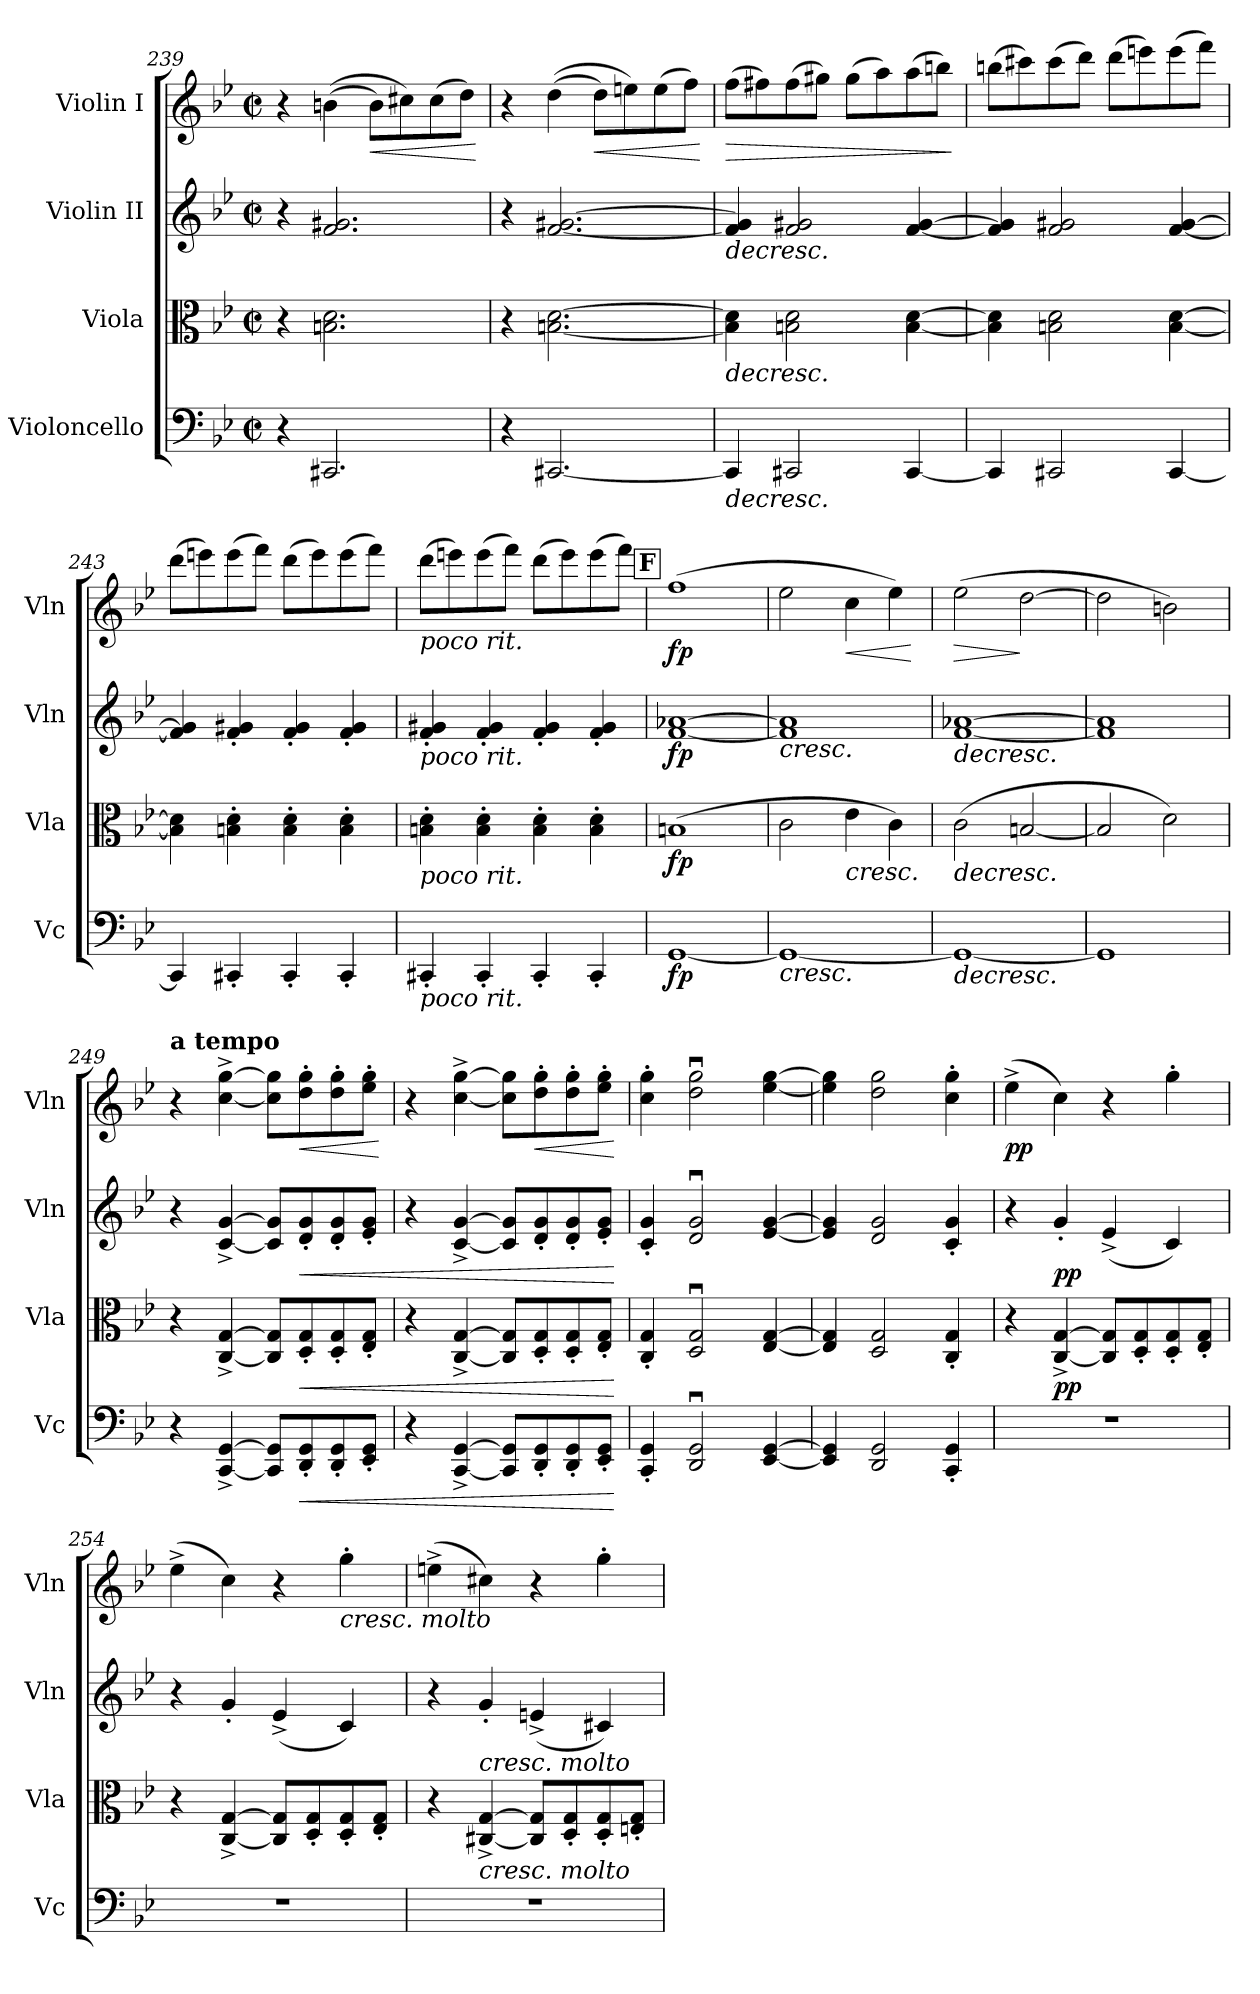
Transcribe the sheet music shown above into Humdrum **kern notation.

**kern	**dynam	**kern	**dynam	**kern	**dynam	**kern	**dynam
*part4	*part4	*part3	*part3	*part2	*part2	*part1	*part1
*staff4	*staff4	*staff3	*staff3	*staff2	*staff2	*staff1	*staff1
*I"Violoncello	*	*I"Viola	*	*I"Violin II	*	*I"Violin I	*
*I'Vc	*	*I'Vla	*	*I'Vln	*	*I'Vln	*
*clefF4	*	*clefC3	*	*clefG2	*	*clefG2	*
*k[b-e-]	*	*k[b-e-]	*	*k[b-e-]	*	*k[b-e-]	*
*M2/2	*	*M2/2	*	*M2/2	*	*M2/2	*
*met(c|)	*	*met(c|)	*	*met(c|)	*	*met(c|)	*
=239	=239	=239	=239	=239	=239	=239	=239
4r	.	4r	.	4r	.	4r	.
2.CC#X/	.	2.Bn\ 2.d\	.	2.f/ 2.g#X/	.	(>(>4bn\	.
!	!	!	!	!	!	!	!LO:HP:b
.	.	.	.	.	.	8b\L)	<
.	.	.	.	.	.	8cc#X\)	.
.	.	.	.	.	.	(>8cc#\	.
.	.	.	.	.	.	8dd\J)	.
.	.	.	.	.	.	.	[
!!LO:LB:g=z
=240	=240	=240	=240	=240	=240	=240	=240
4r	.	4r	.	4r	.	4r	.
[2.CC#X/	.	[2.Bn\ [2.d\	.	[2.f/ [2.g#X/	.	(<(>4dd\	.
!	!	!	!	!	!	!	!LO:HP:b
.	.	.	.	.	.	8dd\L)	<
.	.	.	.	.	.	8een\)	.
.	.	.	.	.	.	(>8ee\	.
.	.	.	.	.	.	8ff\J)	.
.	.	.	.	.	.	.	[
=241	=241	=241	=241	=241	=241	=241	=241
!	!LO:HP:b	!	!LO:HP:b	!	!LO:HP:b	!	!LO:HP:b
4CC#/]	>	4B\] 4d\]	>	4f/] 4g#/]	>	(>8ff\L	>
.	.	.	.	.	.	8ff#X\)	.
2CC#X/	.	2Bn\ 2d\	.	2f/ 2g#X/	.	(>8ff#\	.
.	.	.	.	.	.	8gg#X\J)	.
.	.	.	.	.	.	(>8gg#\L	.
.	.	.	.	.	.	8aa\)	.
[4CC#/	.	[4B\ [4d\	.	[4f/ [4g#/	.	(>8aa\	.
.	.	.	.	.	.	8bbn\J)	.
.	.	.	.	.	.	.	]
=242	=242	=242	=242	=242	=242	=242	=242
4CC#/]	.	4B\] 4d\]	.	4f/] 4g#/]	.	(>8bbn\L	.
.	.	.	.	.	.	8ccc#X\)	.
2CC#X/	.	2Bn\ 2d\	.	2f/ 2g#X/	.	(>8ccc#\	.
.	.	.	.	.	.	8ddd\J)	.
.	.	.	.	.	.	(>8ddd\L	.
.	.	.	.	.	.	8eeen\)	.
[4CC#/	.	[4B\ [4d\	.	[4f/ [4g#/	.	(>8eee\	.
.	.	.	.	.	.	8fff\J)	.
=243	=243	=243	=243	=243	=243	=243	=243
4CC#/]	.	4B\] 4d\]	.	4f/] 4g#/]	.	(>8ddd\L	.
.	.	.	.	.	.	8eeen\)	.
4CC#X'/	.	4Bn\' 4d\'	.	4f/' 4g#X/'	.	(>8eee\	.
.	.	.	.	.	.	8fff\J)	.
4CC#'/	.	4B\' 4d\'	.	4f/' 4g#/'	.	(>8ddd\L	.
.	.	.	.	.	.	8eee\)	.
4CC#'/	.	4B\' 4d\'	.	4f/' 4g#/'	.	(>8eee\	.
.	.	.	.	.	.	8fff\J)	.
!!LO:PB:g=z
=244	=244	=244	=244	=244	=244	=244	=244
!	!	!	!	!	!	!LO:TX:b:i:t=poco rit.	!
!	!	!	!	!LO:TX:b:i:t=poco rit.	!	!	!
!	!	!LO:TX:b:i:t=poco rit.	!	!	!	!	!
!LO:TX:b:i:t=poco rit.	!	!	!	!	!	!	!
4CC#X'/	.	4Bn\' 4d\'	.	4f/' 4g#X/'	.	(>8ddd\L	.
.	.	.	.	.	.	8eeen\)	.
4CC#'/	.	4B\' 4d\'	.	4f/' 4g#/'	.	(>8eee\	.
.	.	.	.	.	.	8fff\J)	.
4CC#'/	.	4B\' 4d\'	.	4f/' 4g#/'	.	(>8ddd\L	.
.	.	.	.	.	.	8eee\)	.
4CC#'/	.	4B\' 4d\'	.	4f/' 4g#/'	.	(>8eee\	.
.	.	.	.	.	.	8fff\J)	.
!!LO:REH:place=s1:a:B:fs=14:t=F
=245	=245	=245	=245	=245	=245	=245	=245
!	!LO:DY:b	!	!LO:DY:b	!	!LO:DY:b	!	!LO:DY:b
[1GG	fp	(>1Bn	fp	[1f [1a-X	fp	(>1ff	fp
=246	=246	=246	=246	=246	=246	=246	=246
!	!LO:HP:b	!	!	!	!LO:HP:b	!	!
1GG_	<	2c\	.	1f] 1a-]	<	2ee-\	.
!	!	!	!LO:HP:b	!	!	!	!LO:HP:b
.	.	4e-\	<	.	.	4cc\	<
.	.	4c\)	.	.	.	4ee-\)	.
.	]	.	]	.	]	.	[
=247	=247	=247	=247	=247	=247	=247	=247
!	!LO:HP:b	!	!LO:HP:b	!	!LO:HP:b	!	!LO:HP:b
1GG_	>	(>2c\	>	[1f [1a-X	>	(>2ee-\	>
.	.	[2Bn/	[	.	.	[2dd\	]
.	[	.	.	.	[	.	.
=248	=248	=248	=248	=248	=248	=248	=248
1GG]	.	2B/]	.	1f] 1a-]	.	2dd\]	.
.	.	2d\)	.	.	.	2bn\)	.
=249	=249	=249	=249	=249	=249	=249	=249
!	!	!	!	!	!	!LO:TX:a:B:t=a tempo	!
4r	.	4r	.	4r	.	4r	.
!	!LO:DY:b	!	!LO:DY:b	!	!LO:DY:b	!	!LO:DY:b
[4CC/^ [4GG/^	other-dynamics	[4C/^ [4G/^	other-dynamics	[4c/^ [4g/^	other-dynamics	[4cc\^ [4gg\^	other-dynamics
8CC/] 8GG/]L	.	8C/] 8G/]L	.	8c/] 8g/]L	.	8cc\] 8gg\]L	.
!	!LO:HP:b	!	!LO:HP:b	!	!LO:HP:b	!	!LO:HP:b
8DD/' 8GG/'	<	8D/' 8G/'	<	8d/' 8g/'	<	8dd\' 8gg\'	<
8DD/' 8GG/'	.	8D/' 8G/'	.	8d/' 8g/'	.	8dd\' 8gg\'	.
8EE-/' 8GG/'J	.	8E-/' 8G/'J	.	8e-/' 8g/'J	.	8ee-\' 8gg\'J	.
.	]	.	]	.	]	.	[
=250	=250	=250	=250	=250	=250	=250	=250
4r	.	4r	.	4r	.	4r	.
[4CC/^ [4GG/^	.	[4C/^ [4G/^	.	[4c/^ [4g/^	.	[4cc\^ [4gg\^	.
8CC/] 8GG/]L	.	8C/] 8G/]L	.	8c/] 8g/]L	.	8cc\] 8gg\]L	.
!	!	!	!	!	!	!	!LO:HP:b
8DD/' 8GG/'	.	8D/' 8G/'	.	8d/' 8g/'	.	8dd\' 8gg\'	<
8DD/' 8GG/'	.	8D/' 8G/'	.	8d/' 8g/'	.	8dd\' 8gg\'	.
8EE-/' 8GG/'J	.	8E-/' 8G/'J	.	8e-/' 8g/'J	.	8ee-\' 8gg\'J	.
.	[	.	[	.	[	.	[
!!LO:LB:g=z
=251	=251	=251	=251	=251	=251	=251	=251
4CC/' 4GG/'	.	4C/' 4G/'	.	4c/' 4g/'	.	4cc\' 4gg\'	.
2DD/u 2GG/u	.	2D/u 2G/u	.	2d/u 2g/u	.	2dd\u 2gg\u	.
[4EE-/ [4GG/	.	[4E-/ [4G/	.	[4e-/ [4g/	.	[4ee-\ [4gg\	.
=252	=252	=252	=252	=252	=252	=252	=252
4EE-/] 4GG/]	.	4E-/] 4G/]	.	4e-/] 4g/]	.	4ee-\] 4gg\]	.
2DD/ 2GG/	.	2D/ 2G/	.	2d/ 2g/	.	2dd\ 2gg\	.
4CC/' 4GG/'	.	4C/' 4G/'	.	4c/' 4g/'	.	4cc\' 4gg\'	.
=253	=253	=253	=253	=253	=253	=253	=253
!	!	!	!	!	!	!	!LO:DY:b
1r	.	4r	.	4r	.	(>4ee-^\	pp
!	!	!	!LO:DY:b	!	!LO:DY:b	!	!
.	.	[4C/^ [4G/^	pp	4g'/	pp	4cc\)	.
.	.	8C/] 8G/]L	.	(<4e-^/	.	4r	.
.	.	8D/' 8G/'	.	.	.	.	.
.	.	8D/' 8G/'	.	4c/)	.	4gg'\	.
.	.	8E-/' 8G/'J	.	.	.	.	.
=254	=254	=254	=254	=254	=254	=254	=254
1r	.	4r	.	4r	.	(>4ee-^\	.
.	.	[4C/^ [4G/^	.	4g'/	.	4cc\)	.
.	.	8C/] 8G/]L	.	(<4e-^/	.	4r	.
.	.	8D/' 8G/'	.	.	.	.	.
!	!	!	!	!	!	!LO:TX:b:i:t=cresc. molto	!
.	.	8D/' 8G/'	.	4c/)	.	4gg'\	.
.	.	8E-/' 8G/'J	.	.	.	.	.
=255	=255	=255	=255	=255	=255	=255	=255
1r	.	4r	.	4r	.	(>4een^\	.
!	!	!	!	!LO:TX:b:i:t=cresc. molto	!	!	!
!	!	!LO:TX:b:i:t=cresc. molto	!	!	!	!	!
.	.	[4C#X/^ [4G/^	.	4g'/	.	4cc#X\)	.
.	.	8C#/] 8G/]L	.	(<4en^/	.	4r	.
.	.	8D/' 8G/'	.	.	.	.	.
.	.	8D/' 8G/'	.	4c#X/)	.	4gg'\	.
.	.	8En/' 8G/'J	.	.	.	.	.
=	=	=	=	=	=	=	=
*-	*-	*-	*-	*-	*-	*-	*-
